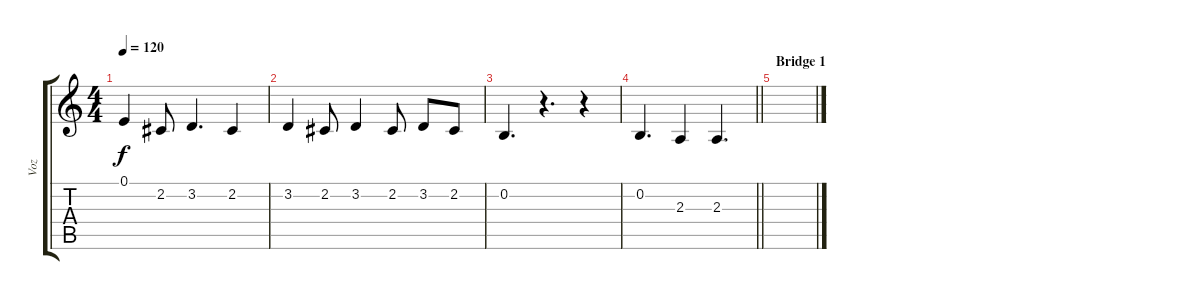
\track ("Voz" "Voz") {instrument bassoon}
\staff {score tabs}
\tuning (E4 B3 G3 D3 A2 E2) {hide}
\ts (4 4)
\tempo 120
\clef g2
\ks c
0.1.4{dy f} 2.2.8 3.2.4{d} 2.2.4 |
3.2.4 2.2.8 3.2.4 2.2.8 3.2.8 2.2.8 |
0.2.4{d} r.4{d} r.4 |
\barLineRight lightlight
0.2.4{d} 2.3.4 2.3.4{d} |
\section ("" "Bridge 1")
